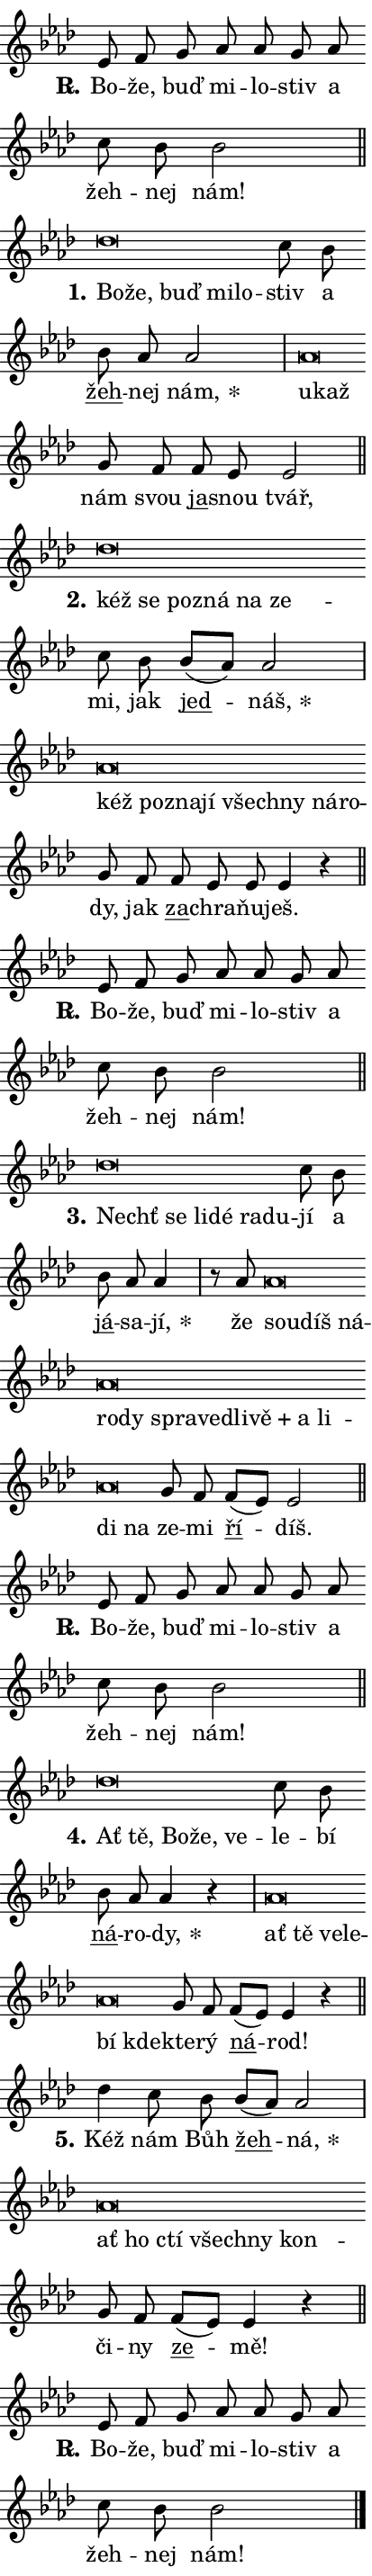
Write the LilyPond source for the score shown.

\version "2.24.0"
\header { tagline = "" }
\paper {
  indent = 0\cm
  top-margin = 0\cm
  right-margin = 0.13\cm % to fit lyric hyphens
  bottom-margin = 0\cm
  left-margin = 0\cm
  paper-width = 7\cm
  page-breaking = #ly:one-page-breaking
  system-system-spacing.basic-distance = #11
  score-system-spacing.basic-distance = #11
  ragged-last = ##f
}


%% Author: Thomas Morley
%% https://lists.gnu.org/archive/html/lilypond-user/2020-05/msg00002.html
#(define (line-position grob)
"Returns position of @var[grob} in current system:
   @code{'start}, if at first time-step
   @code{'end}, if at last time-step
   @code{'middle} otherwise
"
  (let* ((col (ly:item-get-column grob))
         (ln (ly:grob-object col 'left-neighbor))
         (rn (ly:grob-object col 'right-neighbor))
         (col-to-check-left (if (ly:grob? ln) ln col))
         (col-to-check-right (if (ly:grob? rn) rn col))
         (break-dir-left
           (and
             (ly:grob-property col-to-check-left 'non-musical #f)
             (ly:item-break-dir col-to-check-left)))
         (break-dir-right
           (and
             (ly:grob-property col-to-check-right 'non-musical #f)
             (ly:item-break-dir col-to-check-right))))
        (cond ((eqv? 1 break-dir-left) 'start)
              ((eqv? -1 break-dir-right) 'end)
              (else 'middle))))

#(define (tranparent-at-line-position vctor)
  (lambda (grob)
  "Relying on @code{line-position} select the relevant enry from @var{vctor}.
Used to determine transparency,"
    (case (line-position grob)
      ((end) (not (vector-ref vctor 0)))
      ((middle) (not (vector-ref vctor 1)))
      ((start) (not (vector-ref vctor 2))))))

noteHeadBreakVisibility =
#(define-music-function (break-visibility)(vector?)
"Makes @code{NoteHead}s transparent relying on @var{break-visibility}"
#{
  \override NoteHead.transparent =
    #(tranparent-at-line-position break-visibility)
#})

#(define delete-ledgers-for-transparent-note-heads
  (lambda (grob)
    "Reads whether a @code{NoteHead} is transparent.
If so this @code{NoteHead} is removed from @code{'note-heads} from
@var{grob}, which is supposed to be @code{LedgerLineSpanner}.
As a result ledgers are not printed for this @code{NoteHead}"
    (let* ((nhds-array (ly:grob-object grob 'note-heads))
           (nhds-list
             (if (ly:grob-array? nhds-array)
                 (ly:grob-array->list nhds-array)
                 '()))
           ;; Relies on the transparent-property being done before
           ;; Staff.LedgerLineSpanner.after-line-breaking is executed.
           ;; This is fragile ...
           (to-keep
             (remove
               (lambda (nhd)
                 (ly:grob-property nhd 'transparent #f))
               nhds-list)))
      ;; TODO find a better method to iterate over grob-arrays, similiar
      ;; to filter/remove etc for lists
      ;; For now rebuilt from scratch
      (set! (ly:grob-object grob 'note-heads)  '())
      (for-each
        (lambda (nhd)
          (ly:pointer-group-interface::add-grob grob 'note-heads nhd))
        to-keep))))

squashNotes = {
  \override NoteHead.X-extent = #'(-0.2 . 0.2)
  \override NoteHead.Y-extent = #'(-0.75 . 0)
  \override NoteHead.stencil =
    #(lambda (grob)
       (let ((pos (ly:grob-property grob 'staff-position)))
         (begin
           (if (< pos -7) (display "ERROR: Lower brevis then expected\n") (display ""))
           (if (<= pos -6) ly:text-interface::print ly:note-head::print))))
}
unSquashNotes = {
  \revert NoteHead.X-extent
  \revert NoteHead.Y-extent
  \revert NoteHead.stencil
}

hideNotes = \noteHeadBreakVisibility #begin-of-line-visible
unHideNotes = \noteHeadBreakVisibility #all-visible

% work-around for resetting accidentals
% https://lilypond.org/doc/v2.23/Documentation/notation/displaying-rhythms#unmetered-music
cadenzaMeasure = {
  \cadenzaOff
  \partial 1024 s1024
  \cadenzaOn
}

#(define-markup-command (accent layout props text) (markup?)
  "Underline accented syllable"
  (interpret-markup layout props
    #{\markup \override #'(offset . 4.3) \underline { #text }#}))

responsum = \markup \concat {
  "R" \hspace #-1.05 \path #0.1 #'((moveto 0 0.07) (lineto 0.9 0.8)) \hspace #0.05 "."
}

spaceSize = #0.6828661417322834 % exact space size for TeX Gyre Schola

\layout {
  \context {
    \Staff
    \remove "Time_signature_engraver"
    \override LedgerLineSpanner.after-line-breaking = #delete-ledgers-for-transparent-note-heads
  }
  \context {
    \Lyrics {
      \override LyricSpace.minimum-distance = \spaceSize
      \override LyricText.font-name = #"TeX Gyre Schola"
      \override LyricText.font-size = 1
      \override StanzaNumber.font-name = #"TeX Gyre Schola Bold"
      \override StanzaNumber.font-size = 1
    }
  }
  \context {
    \Score 
    \override NoteHead.text =
      #(lambda (grob) 
        (let ((pos (ly:grob-property grob 'staff-position)))
          #{\markup {
            \combine
              \halign #-0.55 \raise #(if (= pos -6) 0 0.5) \override #'(thickness . 2) \draw-line #'(3.2 . 0)
              \musicglyph "noteheads.sM1"
          }#}))
  }
}

% magnetic-lyrics.ily
%
%   written by
%     Jean Abou Samra <jean@abou-samra.fr>
%     Werner Lemberg <wl@gnu.org>
%
%   adapted by
%     Jiri Hon <jiri.hon@gmail.com>
%
% Version 2022-Apr-15

% https://www.mail-archive.com/lilypond-user@gnu.org/msg149350.html

#(define (Left_hyphen_pointer_engraver context)
   "Collect syllable-hyphen-syllable occurrences in lyrics and store
them in properties.  This engraver only looks to the left.  For
example, if the lyrics input is @code{foo -- bar}, it does the
following.

@itemize @bullet
@item
Set the @code{text} property of the @code{LyricHyphen} grob between
@q{foo} and @q{bar} to @code{foo}.

@item
Set the @code{left-hyphen} property of the @code{LyricText} grob with
text @q{foo} to the @code{LyricHyphen} grob between @q{foo} and
@q{bar}.
@end itemize

Use this auxiliary engraver in combination with the
@code{lyric-@/text::@/apply-@/magnetic-@/offset!} hook."
   (let ((hyphen #f)
         (text #f))
     (make-engraver
      (acknowledgers
       ((lyric-syllable-interface engraver grob source-engraver)
        (set! text grob)))
      (end-acknowledgers
       ((lyric-hyphen-interface engraver grob source-engraver)
        ;(when (not (grob::has-interface grob 'lyric-space-interface))
          (set! hyphen grob)));)
      ((stop-translation-timestep engraver)
       (when (and text hyphen)
         (ly:grob-set-object! text 'left-hyphen hyphen))
       (set! text #f)
       (set! hyphen #f)))))

#(define (lyric-text::apply-magnetic-offset! grob)
   "If the space between two syllables is less than the value in
property @code{LyricText@/.details@/.squash-threshold}, move the right
syllable to the left so that it gets concatenated with the left
syllable.

Use this function as a hook for
@code{LyricText@/.after-@/line-@/breaking} if the
@code{Left_@/hyphen_@/pointer_@/engraver} is active."
   (let ((hyphen (ly:grob-object grob 'left-hyphen #f)))
     (when hyphen
       (let ((left-text (ly:spanner-bound hyphen LEFT)))
         (when (grob::has-interface left-text 'lyric-syllable-interface)
           (let* ((common (ly:grob-common-refpoint grob left-text X))
                  (this-x-ext (ly:grob-extent grob common X))
                  (left-x-ext
                   (begin
                     ;; Trigger magnetism for left-text.
                     (ly:grob-property left-text 'after-line-breaking)
                     (ly:grob-extent left-text common X)))
                  ;; `delta` is the gap width between two syllables.
                  (delta (- (interval-start this-x-ext)
                            (interval-end left-x-ext)))
                  (details (ly:grob-property grob 'details))
                  (threshold (assoc-get 'squash-threshold details 0.2)))
             (when (< delta threshold)
               (let* (;; We have to manipulate the input text so that
                      ;; ligatures crossing syllable boundaries are not
                      ;; disabled.  For languages based on the Latin
                      ;; script this is essentially a beautification.
                      ;; However, for non-Western scripts it can be a
                      ;; necessity.
                      (lt (ly:grob-property left-text 'text))
                      (rt (ly:grob-property grob 'text))
                      (is-space (grob::has-interface hyphen 'lyric-space-interface))
                      (space (if is-space " " ""))
                      (extra-delta (if is-space spaceSize 0))
                      ;; Append new syllable.
                      (ltrt-space (if (and (string? lt) (string? rt))
                                (string-append lt space rt)
                                (make-concat-markup (list lt space rt))))
                      ;; Right-align `ltrt` to the right side.
                      (ltrt-space-markup (grob-interpret-markup
                               grob
                               (make-translate-markup
                                (cons (interval-length this-x-ext) 0)
                                (make-right-align-markup ltrt-space)))))
                 (begin
                   ;; Don't print `left-text`.
                   (ly:grob-set-property! left-text 'stencil #f)
                   ;; Set text and stencil (which holds all collected
                   ;; syllables so far) and shift it to the left.
                   (ly:grob-set-property! grob 'text ltrt-space)
                   (ly:grob-set-property! grob 'stencil ltrt-space-markup)
                   (ly:grob-translate-axis! grob (- (- delta extra-delta)) X))))))))))


#(define (lyric-hyphen::displace-bounds-first grob)
   ;; Make very sure this callback isn't triggered too early.
   (let ((left (ly:spanner-bound grob LEFT))
         (right (ly:spanner-bound grob RIGHT)))
     (ly:grob-property left 'after-line-breaking)
     (ly:grob-property right 'after-line-breaking)
     (ly:lyric-hyphen::print grob)))

squashThreshold = #0.4

\layout {
  \context {
    \Lyrics
    \consists #Left_hyphen_pointer_engraver
    \override LyricText.after-line-breaking =
      #lyric-text::apply-magnetic-offset!
    \override LyricHyphen.stencil = #lyric-hyphen::displace-bounds-first
    \override LyricText.details.squash-threshold = \squashThreshold
    \override LyricHyphen.minimum-distance = 0
    \override LyricHyphen.minimum-length = \squashThreshold
  }
}

squashText = \override LyricText.details.squash-threshold = 9999
unSquashText = \override LyricText.details.squash-threshold = \squashThreshold

leftText = \override LyricText.self-alignment-X = #LEFT
unLeftText = \revert LyricText.self-alignment-X

starOffset = #(lambda (grob) 
                (let ((x_offset (ly:self-alignment-interface::aligned-on-x-parent grob)))
                  (if (= x_offset 0) 0 (+ x_offset 1.2))))

star = #(define-music-function (syllable)(string?)
"Append star separator at the end of a syllable"
#{
  \once \override LyricText.X-offset = #starOffset
  \lyricmode { \markup {
    #syllable
    \override #'((font-name . "TeX Gyre Schola Bold")) \hspace #0.2 \lower #0.65 \larger "*"
  } }
#})

starAccent = #(define-music-function (syllable)(string?)
"Append star separator at the end of a syllable and make accent"
#{
  \once \override LyricText.X-offset = #starOffset
  \lyricmode { \markup {
    \accent #syllable
    \override #'((font-name . "TeX Gyre Schola Bold")) \hspace #0.2 \lower #0.65 \larger "*"
  } }
#})

breath = #(define-music-function (syllable)(string?)
"Append breathing indicator at the end of a syllable"
#{
  \lyricmode { \markup { #syllable "+" } }
#})

optionalBreath = #(define-music-function (syllable)(string?)
"Append optional breathing indicator at the end of a syllable"
#{
  \lyricmode { \markup { #syllable "(+)" } }
#})


\score {
    <<
        \new Voice = "melody" { \cadenzaOn \key as \major \relative { es'8 f g as as g as \bar "" c bes bes2 \cadenzaMeasure \bar "||" \break } }
        \new Lyrics \lyricsto "melody" { \lyricmode { \set stanza = \responsum
Bo -- že, buď mi -- lo -- stiv a žeh -- nej nám! } }
    >>
    \layout {}
}

\score {
    <<
        \new Voice = "melody" { \cadenzaOn \key as \major \relative { \squashNotes des''\breve*1/16 \hideNotes \breve*1/16 \bar "" \breve*1/16 \bar "" \breve*1/16 \breve*1/16 \bar "" \unHideNotes \unSquashNotes c8 bes \bar "" bes as as2 \cadenzaMeasure \bar "|" \squashNotes as\breve*1/16 \hideNotes \breve*1/16 \bar "" \unHideNotes \unSquashNotes g8 f \bar "" f es es2 \cadenzaMeasure \bar "||" \break } }
        \new Lyrics \lyricsto "melody" { \lyricmode { \set stanza = "1."
\leftText Bo -- \squashText že, buď mi -- lo -- \unLeftText \unSquashText stiv a \markup \accent žeh -- nej \star nám, \leftText u -- \squashText kaž \unLeftText \unSquashText nám svou \markup \accent ja -- snou tvář, } }
    >>
    \layout {}
}

\score {
    <<
        \new Voice = "melody" { \cadenzaOn \key as \major \relative { \squashNotes des''\breve*1/16 \hideNotes \breve*1/16 \bar "" \breve*1/16 \bar "" \breve*1/16 \bar "" \breve*1/16 \breve*1/16 \bar "" \unHideNotes \unSquashNotes c8 bes \bar "" bes[( as)] as2 \cadenzaMeasure \bar "|" \squashNotes as\breve*1/16 \hideNotes \breve*1/16 \bar "" \breve*1/16 \bar "" \breve*1/16 \bar "" \breve*1/16 \bar "" \breve*1/16 \bar "" \breve*1/16 \breve*1/16 \bar "" \unHideNotes \unSquashNotes g8 f \bar "" f es es es4 r \cadenzaMeasure \bar "||" \break } }
        \new Lyrics \lyricsto "melody" { \lyricmode { \set stanza = "2."
\leftText kéž \squashText se po -- zná na ze -- \unLeftText \unSquashText mi, jak \markup \accent jed -- \star náš, \leftText kéž \squashText po -- zna -- jí všech -- ny ná -- ro -- \unLeftText \unSquashText dy, jak \markup \accent za -- chra -- ňu -- ješ. } }
    >>
    \layout {}
}

\score {
    <<
        \new Voice = "melody" { \cadenzaOn \key as \major \relative { es'8 f g as as g as \bar "" c bes bes2 \cadenzaMeasure \bar "||" \break } }
        \new Lyrics \lyricsto "melody" { \lyricmode { \set stanza = \responsum
Bo -- že, buď mi -- lo -- stiv a žeh -- nej nám! } }
    >>
    \layout {}
}

\score {
    <<
        \new Voice = "melody" { \cadenzaOn \key as \major \relative { \squashNotes des''\breve*1/16 \hideNotes \breve*1/16 \bar "" \breve*1/16 \bar "" \breve*1/16 \bar "" \breve*1/16 \breve*1/16 \bar "" \unHideNotes \unSquashNotes c8 bes \bar "" bes as as4 \cadenzaMeasure \bar "|" r8 as \squashNotes as\breve*1/16 \hideNotes \breve*1/16 \bar "" \breve*1/16 \bar "" \breve*1/16 \bar "" \breve*1/16 \bar "" \breve*1/16 \bar "" \breve*1/16 \bar "" \breve*1/16 \bar "" \breve*1/16 \bar "" \breve*1/16 \bar "" \breve*1/16 \bar "" \breve*1/16 \breve*1/16 \bar "" \unHideNotes \unSquashNotes g8 f \bar "" f[( es)] es2 \cadenzaMeasure \bar "||" \break } }
        \new Lyrics \lyricsto "melody" { \lyricmode { \set stanza = "3."
\leftText Nechť \squashText se li -- dé ra -- du -- \unLeftText \unSquashText jí a \markup \accent já -- sa -- \star jí, že \leftText sou -- \squashText díš ná -- ro -- dy spra -- ve -- dli -- \breath "vě" a li -- di na \unLeftText \unSquashText ze -- mi \markup \accent ří -- díš. } }
    >>
    \layout {}
}

\score {
    <<
        \new Voice = "melody" { \cadenzaOn \key as \major \relative { es'8 f g as as g as \bar "" c bes bes2 \cadenzaMeasure \bar "||" \break } }
        \new Lyrics \lyricsto "melody" { \lyricmode { \set stanza = \responsum
Bo -- že, buď mi -- lo -- stiv a žeh -- nej nám! } }
    >>
    \layout {}
}

\score {
    <<
        \new Voice = "melody" { \cadenzaOn \key as \major \relative { \squashNotes des''\breve*1/16 \hideNotes \breve*1/16 \bar "" \breve*1/16 \bar "" \breve*1/16 \breve*1/16 \bar "" \unHideNotes \unSquashNotes c8 bes \bar "" bes as as4 r \cadenzaMeasure \bar "|" \squashNotes as\breve*1/16 \hideNotes \breve*1/16 \bar "" \breve*1/16 \bar "" \breve*1/16 \bar "" \breve*1/16 \breve*1/16 \bar "" \unHideNotes \unSquashNotes g8 f \bar "" f[( es)] es4 r \cadenzaMeasure \bar "||" \break } }
        \new Lyrics \lyricsto "melody" { \lyricmode { \set stanza = "4."
\leftText Ať \squashText tě, Bo -- že, ve -- \unLeftText \unSquashText le -- bí \markup \accent ná -- ro -- \star dy, \leftText ať \squashText tě ve -- le -- bí kde -- \unLeftText \unSquashText kte -- rý \markup \accent ná -- rod! } }
    >>
    \layout {}
}

\score {
    <<
        \new Voice = "melody" { \cadenzaOn \key as \major \relative { des''4 c8 bes \bar "" bes[( as)] as2 \cadenzaMeasure \bar "|" \squashNotes as\breve*1/16 \hideNotes \breve*1/16 \bar "" \breve*1/16 \bar "" \breve*1/16 \bar "" \breve*1/16 \breve*1/16 \bar "" \unHideNotes \unSquashNotes g8 f \bar "" f[( es)] es4 r \cadenzaMeasure \bar "||" \break } }
        \new Lyrics \lyricsto "melody" { \lyricmode { \set stanza = "5."
Kéž nám Bůh \markup \accent žeh -- \star ná, \leftText ať \squashText ho ctí všech -- ny kon -- \unLeftText \unSquashText či -- ny \markup \accent ze -- mě! } }
    >>
    \layout {}
}

\score {
    <<
        \new Voice = "melody" { \cadenzaOn \key as \major \relative { es'8 f g as as g as \bar "" c bes bes2 \cadenzaMeasure \bar "||" \break } \bar "|." }
        \new Lyrics \lyricsto "melody" { \lyricmode { \set stanza = \responsum
Bo -- že, buď mi -- lo -- stiv a žeh -- nej nám! } }
    >>
    \layout {}
}
